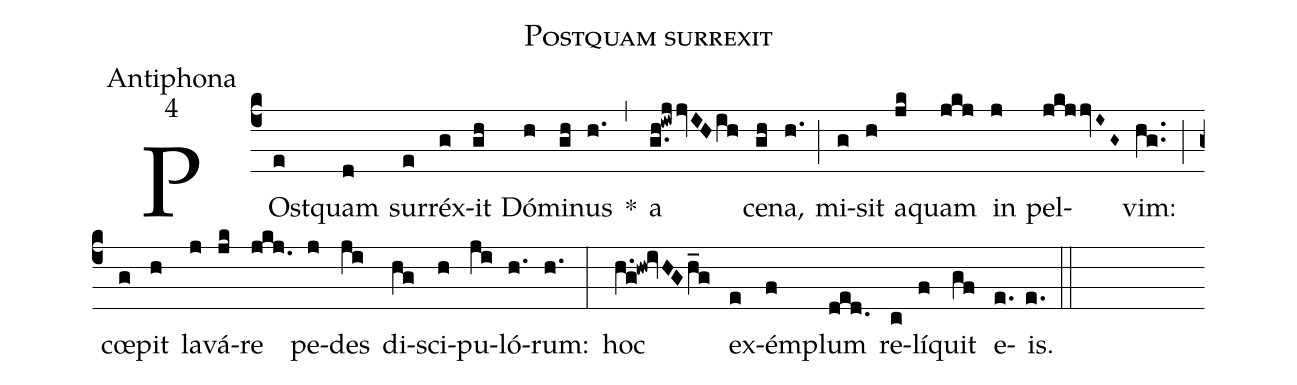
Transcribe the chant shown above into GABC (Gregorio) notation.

name:Postquam surrexit;
office-part:Antiphona;
mode:4;
%%
(c4) POst(e)quam(d) sur(e)réx(g)it(gh) Dó(h)mi(gh)nus(h.) *(,) a(g.h!iwjjvIHih) ce(gh)na,(h.) (;) mi(g)sit(h) a(jk)quam(jkj) in(j) pel(jkjjvI~G~)vim:(hg..) (;) cœ(g)pit(h) la(j)vá(jk)re(jkj.) pe(j)des(ji) di(hg)sci(h)pu(ji)ló(h.)rum:(h.) (:) hoc(h.g!hw!ivHGh_g) ex(e)ém(f)plum(ded.) re(c)lí(f)quit(gf) e(e.)is.(e.) (::)
